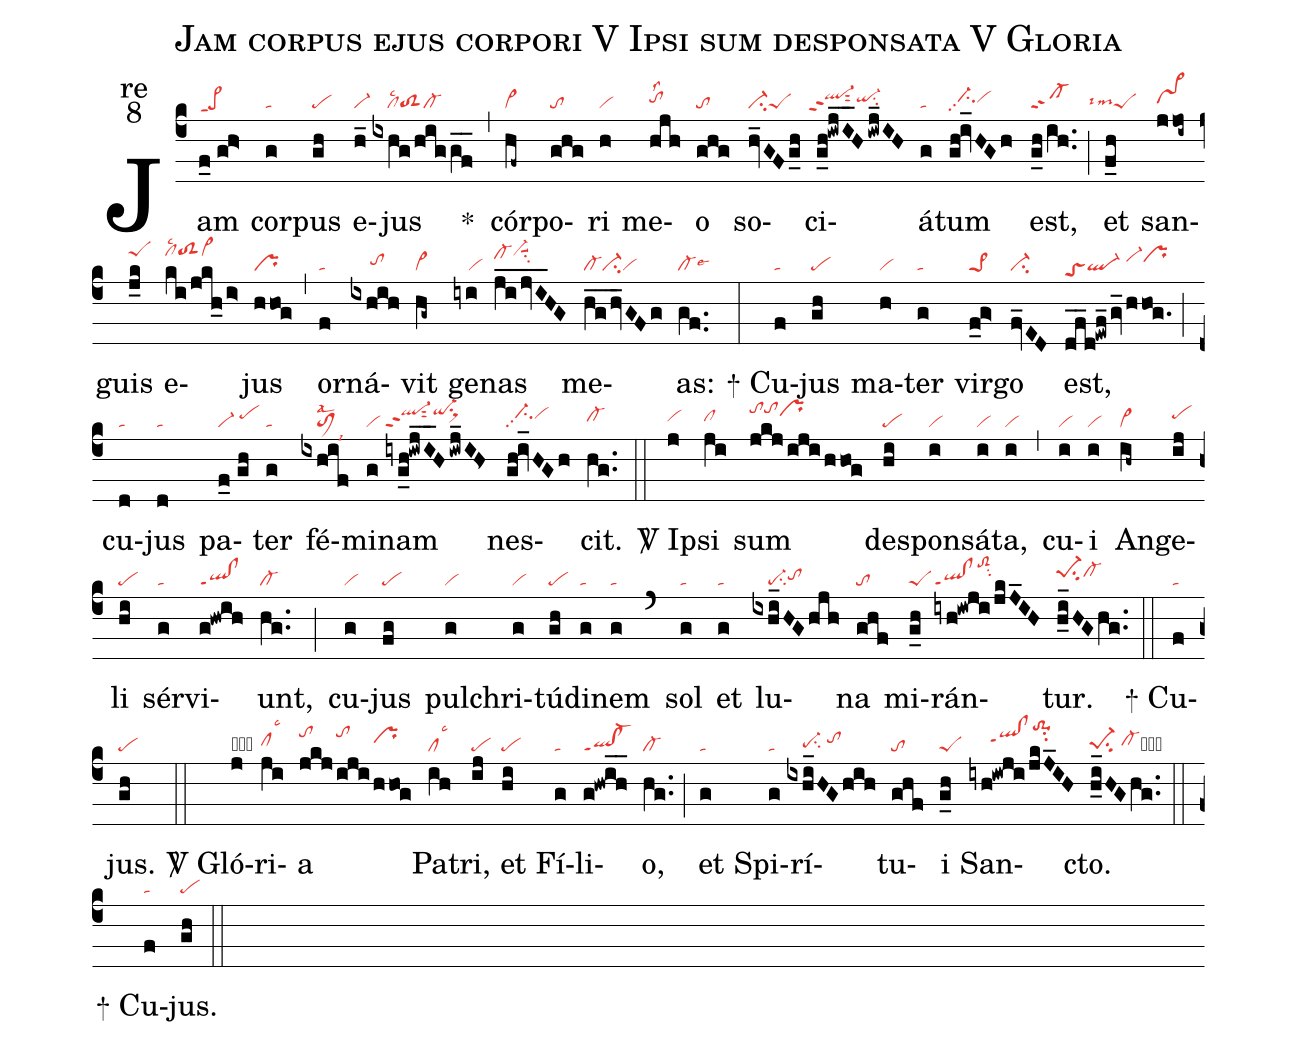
name:Jam corpus ejus corpori V Ipsi sum desponsata V Gloria;
office-part:re;
mode:8;
nabc-lines:1;
%%
(c4) Jam(f_0//gh>|pe>ppt1) cor(g|ta)pus(gh|pe) e(h_|vi-)jus(ixhg/higgf__|////cllsc2toS2cl-) <sp>*</sp>(,) cór(hf~|vi>)po(ghg|to)ri(h|vi) me(hjh|tohhlss2)o(ghg|to) so(hv_GFg_h|ci-peS)ci(g_h!iwjI__H/iwj_IH|``ql-hippt2sut2qi-hhsu2)á(g|ta)tum(gh!iv_HGh|//ci-hhpp2vihh) est,(g_h/ih..|cl-ppt2) (;) et(f_h|````peSlsim4) san(jjoi~|vs>hh)guis(j_k|peShk) e(ki/jkh_/i>|clhklsc2toS2hkvi>hk)jus(hhog|pr) (,) or(f|ta)ná(ixhih|/////tohh)vit(hg~|vi>) ge(iyi|////vi)nas(ji__/jvI__HG|cl-hjvi-hksuu1su2) me(hg__/hv_GFg|cl-ci-vi)as:(gf..|cl-lse6) (:)

<sp>+</sp> Cu(f|ta)jus(gh|pe) ma(h|vi)ter(g|ta) vir(f_g>|pe>1)go(fv_ED|ci-) est,(df__d!ewf_2/gv_/hhog.|toShdql-/vi-hiprhi) (;) cu(d|ta)jus(d|ta) pa(f_0//gh|vi-/pehi)ter(g|ta) fé(ixhif|////toM1lsal2lsi9)mi(g|vi)nam(iyg_h!iwjI__H/iwj_IH>|ql-hjppt2sut2qi-hjsu1sux1) nes(gh!iv_HGh|//ci-hipp2vihi)cit.(hg..|cl-hh) (::)

<sp>V/</sp> Ip(j|vihh)si(ji|clhh) sum(jkj/iji/hhog|tohktohkprhj) des(hi|pe)pon(i|vi)sá(i|vi)ta,(i|vi) (,) cu(i|vi)i(i|vi) An(ih~|vi>)ge(ij|pehi)li(hi|pe) sér(g|ta)vi(g!hwih|ql!clppt1)unt,(hg..|cl-) (;) cu(g|vi)jus(fg|pe) pul(g|vi)chri(g|vi)tú(gh|pe)di(g|ta)nem(g|ta) (`) sol(g|ta) et(g|ta) lu(ixhi_HGhjh|////pe-su2tohh)na(ghf|to) mi(g_h|peS)rán(iyh!iwji/jkJ_IH|ql!clppt1toS2hlsu2)tur.(h_i_HGhg..|pe-1hisu2cl-hi) (::)

<sp>+</sp> Cu(f|ta)jus.(gh|pe) (::)

<sp>V/</sp> Gló(j|obvihh)ri(ji|clhhlsc3)a(jkj|tohk|iji|tohk|hhog|prhi) Pa(ih|cllsc3)tri,(ij|pe) et(hi|pe) Fí(g|ta)li(g!hwih__|ql!cl-ppt1)o,(hg..|cl-) (;) et(g|ta) Spi(g|ta)rí(ixhi_HG/hih|////pe-hgsu2/tohi)tu(ghf|to)i(g_h|peS) San(iyh!iwji/jkJ_IH|/////qlhi!clhippt1to-1hmsu2)cto.(h_i_HGhg..|pe-1hgsu2/cl-hhcb) (::)

<sp>+</sp> Cu(f|ta)jus.(gh|pe) (::)
